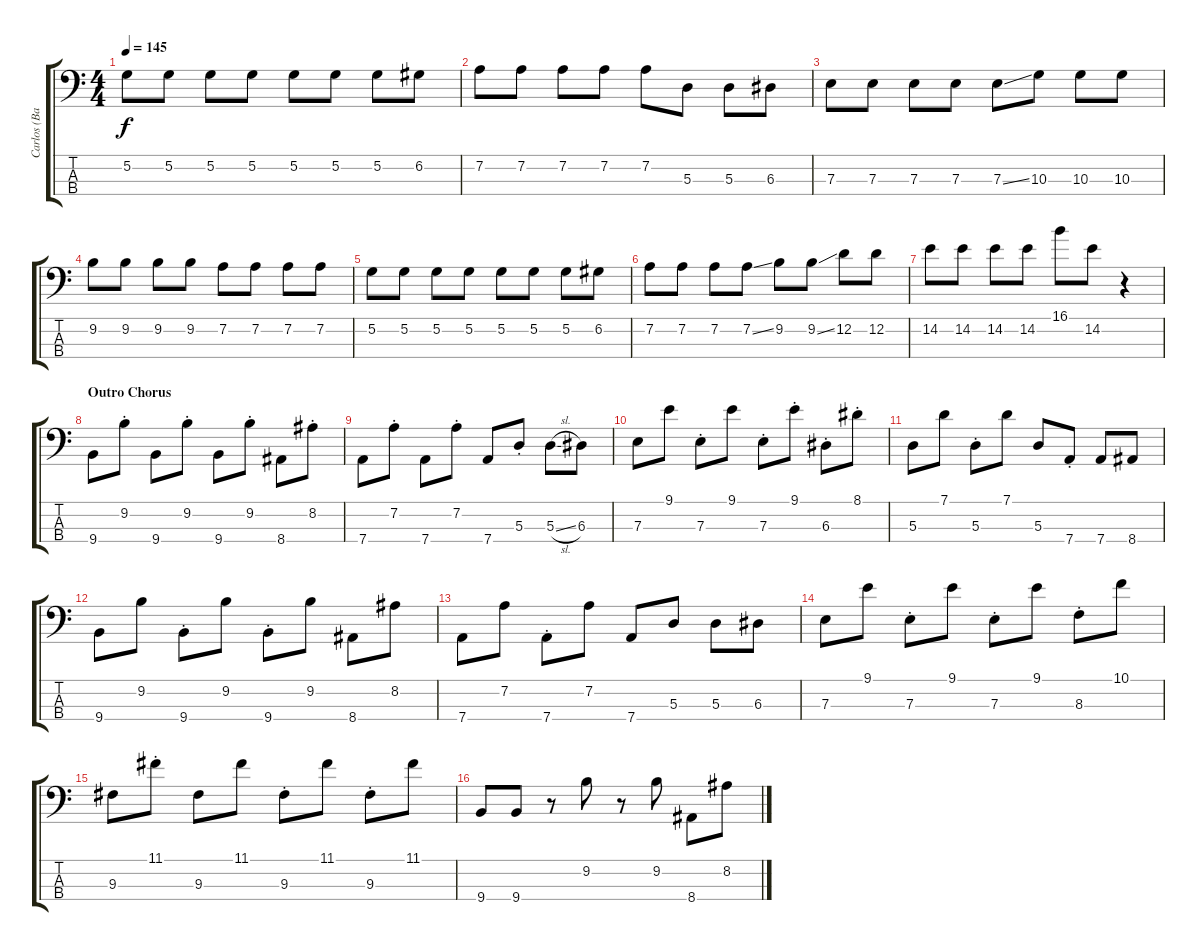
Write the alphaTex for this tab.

\track ("Carlos (Bass)" "Carlos (Ba") {instrument electricbasspick}
\staff {score tabs}
\tuning (G2 D2 A1 D1) {hide}
\ts (4 4)
\tempo 145
\clef f4
\ks c
5.2.8{dy f} 5.2.8 5.2.8 5.2.8 5.2.8 5.2.8 5.2.8 6.2.8 |
7.2.8 7.2.8 7.2.8 7.2.8 7.2.8 5.3.8 5.3.8 6.3.8 |
7.3.8 7.3.8 7.3.8 7.3.8 7.3{ss}.8 10.3.8 10.3.8 10.3.8 |
9.2.8 9.2.8 9.2.8 9.2.8 7.2.8 7.2.8 7.2.8 7.2.8 |
5.2.8 5.2.8 5.2.8 5.2.8 5.2.8 5.2.8 5.2.8 6.2.8 |
7.2.8 7.2.8 7.2.8 7.2{ss}.8 9.2.8 9.2{ss}.8 12.2.8 12.2.8 |
14.2.8 14.2.8 14.2.8 14.2.8 16.1.8 14.2.8 r.4 |
\section ("" "Outro Chorus")
9.4.8 9.2{st}.8 9.4.8 9.2{st}.8 9.4.8 9.2{st}.8 8.4.8 8.2{st}.8 |
7.4.8 7.2{st}.8 7.4.8 7.2{st}.8 7.4.8 5.3{st}.8 5.3{sl}.8 6.3.8 |
7.3.8 9.1.8 7.3{st}.8 9.1.8 7.3{st}.8 9.1{st}.8 6.3{st}.8 8.1{st}.8 |
5.3.8 7.1.8 5.3{st}.8 7.1.8 5.3.8 7.4{st}.8 7.4.8 8.4.8 |
9.4.8 9.2.8 9.4{st}.8 9.2.8 9.4{st}.8 9.2.8 8.4.8 8.2.8 |
7.4.8 7.2.8 7.4{st}.8 7.2.8 7.4.8 5.3.8 5.3.8 6.3.8 |
7.3.8 9.1.8 7.3{st}.8 9.1.8 7.3{st}.8 9.1.8 8.3{st}.8 10.1.8 |
9.3.8 11.1{st}.8 9.3.8 11.1.8 9.3{st}.8 11.1.8 9.3{st}.8 11.1.8 |
9.4.8 9.4.8 r.8 9.2.8 r.8 9.2.8 8.4.8 8.2.8
